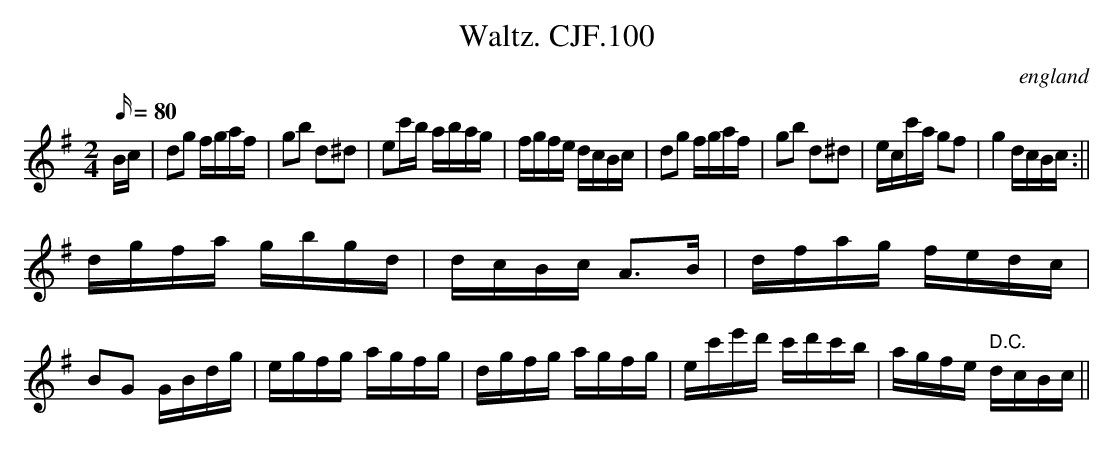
X:1
T:Waltz. CJF.100
O:england
M:2/4
L:1/16
Q:80
K:G
Bc|d2g2 fgaf|g2b2 d2^d2|e2c'b abag|fgfe dcBc|\
d2g2 fgaf|g2b2 d2^d2|ecc'a g2f2|hg4dcBc:||
dgfa gbgd|dcBc A3B|dfag fedc|B2G2 GBdg|\
egfg agfg|dgfg agfg|ec'e'd' c'd'c'b|agfe " D.C."dcBc||
